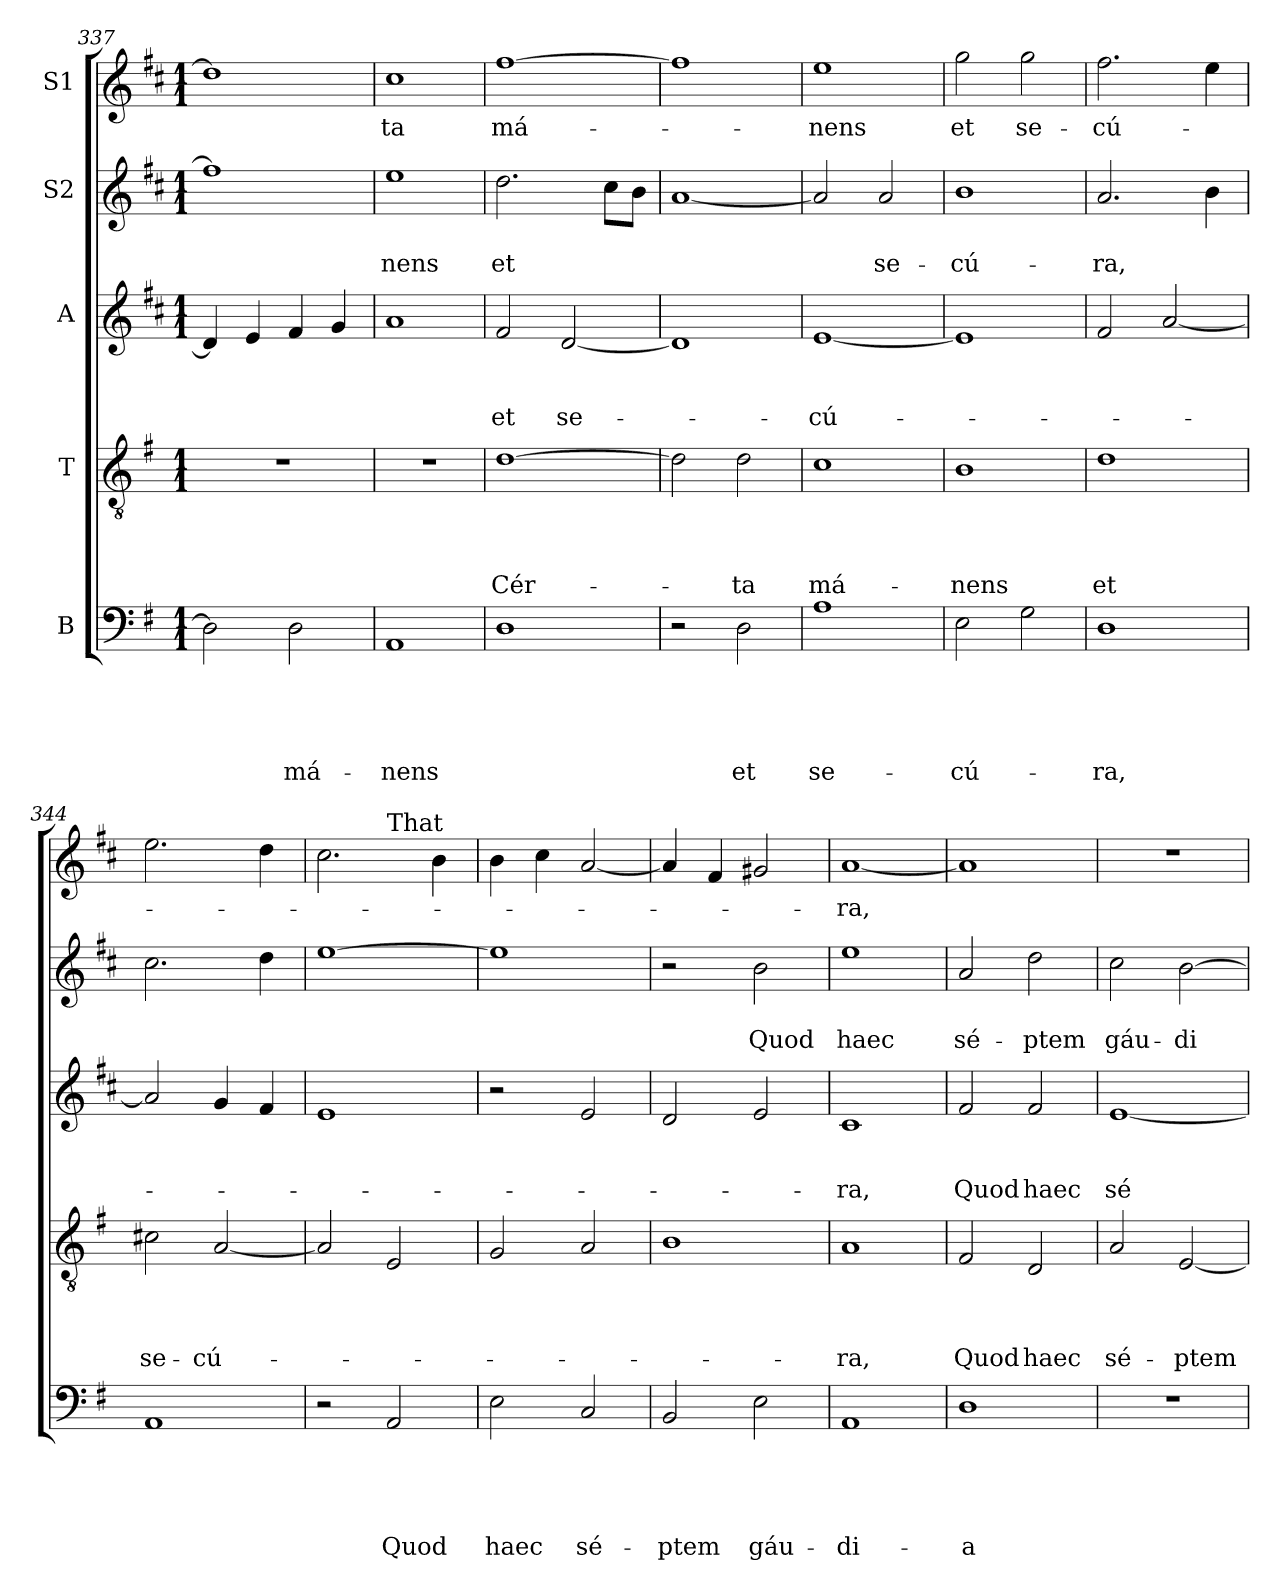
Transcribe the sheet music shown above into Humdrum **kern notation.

**kern	**text	**text	**text	**text	**text	**kern	**text	**text	**text	**text	**kern	**text	**text	**text	**kern	**text	**text	**kern	**text
*part5	*part5	*part5	*part5	*part5	*part5	*part4	*part4	*part4	*part4	*part4	*part3	*part3	*part3	*part3	*part2	*part2	*part2	*part1	*part1
*staff5	*staff5	*staff5	*staff5	*staff5	*staff5	*staff4	*staff4	*staff4	*staff4	*staff4	*staff3	*staff3	*staff3	*staff3	*staff2	*staff2	*staff2	*staff1	*staff1
*I"B	*	*	*	*	*	*I"T	*	*	*	*	*I"A	*	*	*	*I"S2	*	*	*I"S1	*
*clefF4	*	*	*	*	*	*clefGv2	*	*	*	*	*clefG2	*	*	*	*clefG2	*	*	*clefG2	*
*k[f#]	*	*	*	*	*	*k[f#]	*	*	*	*	*k[f#c#]	*	*	*	*k[f#c#]	*	*	*k[f#c#]	*
*G:	*	*	*	*	*	*G:	*	*	*	*	*D:	*	*	*	*D:	*	*	*D:	*
*M1/1	*	*	*	*	*	*M1/1	*	*	*	*	*M1/1	*	*	*	*M1/1	*	*	*M1/1	*
=337	=337	=337	=337	=337	=337	=337	=337	=337	=337	=337	=337	=337	=337	=337	=337	=337	=337	=337	=337
2D\]	.	.	.	.	.	1r	.	.	.	.	4d/]	.	.	.	1ff#]	.	.	1dd]	.
.	.	.	.	.	.	.	.	.	.	.	4e/	.	.	.	.	.	.	.	.
!	!	!	!	!	!LO:LY:b	!	!	!	!	!	!	!	!	!	!	!	!	!	!
2D\	.	.	.	.	má-	.	.	.	.	.	4f#/	.	.	.	.	.	.	.	.
.	.	.	.	.	.	.	.	.	.	.	4g/	.	.	.	.	.	.	.	.
!!LO:PB:g=z
=338	=338	=338	=338	=338	=338	=338	=338	=338	=338	=338	=338	=338	=338	=338	=338	=338	=338	=338	=338
!	!	!	!	!	!LO:LY:b	!	!	!	!	!	!	!	!	!	!	!	!LO:LY:b	!	!LO:LY:b
1AA	.	.	.	.	-nens	1r	.	.	.	.	1a	.	.	.	1ee	.	-nens	1cc#	-ta
=339	=339	=339	=339	=339	=339	=339	=339	=339	=339	=339	=339	=339	=339	=339	=339	=339	=339	=339	=339
!	!	!	!	!	!	!	!	!	!	!LO:LY:b	!	!	!	!LO:LY:b	!	!	!LO:LY:b	!	!LO:LY:b
1D	.	.	.	.	.	[1d	.	.	.	Cér-	2f#/	.	.	et	2.dd\	.	et	[1ff#	má-
!	!	!	!	!	!	!	!	!	!	!	!	!	!	!LO:LY:b	!	!	!	!	!
.	.	.	.	.	.	.	.	.	.	.	[2d/	.	.	se-	.	.	.	.	.
.	.	.	.	.	.	.	.	.	.	.	.	.	.	.	8cc#\L	.	.	.	.
.	.	.	.	.	.	.	.	.	.	.	.	.	.	.	8b\J	.	.	.	.
=340	=340	=340	=340	=340	=340	=340	=340	=340	=340	=340	=340	=340	=340	=340	=340	=340	=340	=340	=340
2r	.	.	.	.	.	2d\]	.	.	.	.	1d]	.	.	.	[1a	.	.	1ff#]	.
!	!	!	!	!	!LO:LY:b	!	!	!	!	!LO:LY:b	!	!	!	!	!	!	!	!	!
2D\	.	.	.	.	et	2d\	.	.	.	-ta	.	.	.	.	.	.	.	.	.
=341	=341	=341	=341	=341	=341	=341	=341	=341	=341	=341	=341	=341	=341	=341	=341	=341	=341	=341	=341
!	!	!	!	!	!LO:LY:b	!	!	!	!	!LO:LY:b	!	!	!	!LO:LY:b	!	!	!	!	!LO:LY:b
1A	.	.	.	.	se-	1c	.	.	.	má-	[1e	.	.	-cú-	2a/]	.	.	1ee	-nens
!	!	!	!	!	!	!	!	!	!	!	!	!	!	!	!	!	!LO:LY:b	!	!
.	.	.	.	.	.	.	.	.	.	.	.	.	.	.	2a/	.	se-	.	.
=342	=342	=342	=342	=342	=342	=342	=342	=342	=342	=342	=342	=342	=342	=342	=342	=342	=342	=342	=342
!	!	!	!	!	!LO:LY:b	!	!	!	!	!LO:LY:b	!	!	!	!	!	!	!LO:LY:b	!	!LO:LY:b
2E\	.	.	.	.	-cú-	1B	.	.	.	-nens	1e]	.	.	.	1b	.	-cú-	2gg\	et
!	!	!	!	!	!	!	!	!	!	!	!	!	!	!	!	!	!	!	!LO:LY:b
2G\	.	.	.	.	.	.	.	.	.	.	.	.	.	.	.	.	.	2gg\	se-
=343	=343	=343	=343	=343	=343	=343	=343	=343	=343	=343	=343	=343	=343	=343	=343	=343	=343	=343	=343
!	!	!	!	!	!LO:LY:b	!	!	!	!	!LO:LY:b	!	!	!	!	!	!	!LO:LY:b	!	!LO:LY:b
1D	.	.	.	.	-ra,	1d	.	.	.	et	2f#/	.	.	.	2.a/	.	-ra,	2.ff#\	-cú-
.	.	.	.	.	.	.	.	.	.	.	[2a/	.	.	.	.	.	.	.	.
.	.	.	.	.	.	.	.	.	.	.	.	.	.	.	4b\	.	.	4ee\	.
=344	=344	=344	=344	=344	=344	=344	=344	=344	=344	=344	=344	=344	=344	=344	=344	=344	=344	=344	=344
!	!	!	!	!	!	!	!	!	!	!LO:LY:b	!	!	!	!	!	!	!	!	!
1AA	.	.	.	.	.	2c#i\	.	.	.	se-	2a/]	.	.	.	2.cc#\	.	.	2.ee\	.
!	!	!	!	!	!	!	!	!	!	!LO:LY:b	!	!	!	!	!	!	!	!	!
.	.	.	.	.	.	[2A/	.	.	.	-cú-	4g/	.	.	.	.	.	.	.	.
.	.	.	.	.	.	.	.	.	.	.	4f#/	.	.	.	4dd\	.	.	4dd\	.
!!LO:LB:g=z
=345	=345	=345	=345	=345	=345	=345	=345	=345	=345	=345	=345	=345	=345	=345	=345	=345	=345	=345	=345
*	*	*	*	*	*	*	*	*	*	*	*	*	*	*	*	*	*	*^	*
2r	.	.	.	.	.	2A/]	.	.	.	.	1e	.	.	.	[1ee	.	.	2.cc#\	2ryy	.
!	!	!	!	!	!	!	!	!	!	!	!	!	!	!	!	!	!	!	!LO:TX:a:t=That	!
!	!	!	!	!	!LO:LY:b	!	!	!	!	!	!	!	!	!	!	!	!	!	!	!
2AA/	.	.	.	.	Quod	2E/	.	.	.	.	.	.	.	.	.	.	.	.	2ryy	.
.	.	.	.	.	.	.	.	.	.	.	.	.	.	.	.	.	.	4b\	.	.
=346	=346	=346	=346	=346	=346	=346	=346	=346	=346	=346	=346	=346	=346	=346	=346	=346	=346	=346	=346	=346
!	!	!	!	!	!	!	!	!	!	!	!	!	!	!	!	!	!	!LO:TX:a:t=these seven joys	!	!
!	!	!	!	!	!LO:LY:b	!	!	!	!	!	!	!	!	!	!	!	!	!	!	!
*	*	*	*	*	*	*	*	*	*	*	*	*	*	*	*	*	*	*v	*v	*
2E\	.	.	.	.	haec	2G/	.	.	.	.	2r	.	.	.	1ee]	.	.	4b\	.
.	.	.	.	.	.	.	.	.	.	.	.	.	.	.	.	.	.	4cc#\	.
!	!	!	!	!	!LO:LY:b	!	!	!	!	!	!	!	!	!	!	!	!	!	!
2C/	.	.	.	.	sé-	2A/	.	.	.	.	2e/	.	.	.	.	.	.	[2a/	.
=347	=347	=347	=347	=347	=347	=347	=347	=347	=347	=347	=347	=347	=347	=347	=347	=347	=347	=347	=347
!	!	!	!	!	!LO:LY:b	!	!	!	!	!	!	!	!	!	!	!	!	!	!
2BB/	.	.	.	.	-ptem	1B	.	.	.	.	2d/	.	.	.	2r	.	.	4a/]	.
.	.	.	.	.	.	.	.	.	.	.	.	.	.	.	.	.	.	4f#/	.
!	!	!	!	!	!LO:LY:b	!	!	!	!	!	!	!	!	!	!	!	!LO:LY:b	!	!
2E\	.	.	.	.	gáu-	.	.	.	.	.	2e/	.	.	.	2b\	.	Quod	2g#i/	.
=348	=348	=348	=348	=348	=348	=348	=348	=348	=348	=348	=348	=348	=348	=348	=348	=348	=348	=348	=348
!	!	!	!	!	!LO:LY:b	!	!	!	!	!LO:LY:b	!	!	!	!LO:LY:b	!	!	!LO:LY:b	!	!LO:LY:b
1AA	.	.	.	.	-di-	1A	.	.	.	-ra,	1c#	.	.	-ra,	1ee	.	haec	[1a	-ra,
=349	=349	=349	=349	=349	=349	=349	=349	=349	=349	=349	=349	=349	=349	=349	=349	=349	=349	=349	=349
!	!	!	!	!	!LO:LY:b	!	!	!	!	!LO:LY:b	!	!	!	!LO:LY:b	!	!	!LO:LY:b	!	!
1D	.	.	.	.	-a	2F#/	.	.	.	Quod	2f#/	.	.	Quod	2a/	.	sé-	1a]	.
!	!	!	!	!	!	!	!	!	!	!LO:LY:b	!	!	!	!LO:LY:b	!	!	!LO:LY:b	!	!
.	.	.	.	.	.	2D/	.	.	.	haec	2f#/	.	.	haec	2dd\	.	-ptem	.	.
=350	=350	=350	=350	=350	=350	=350	=350	=350	=350	=350	=350	=350	=350	=350	=350	=350	=350	=350	=350
!	!	!	!	!	!	!	!	!	!	!LO:LY:b	!	!	!	!LO:LY:b	!	!	!LO:LY:b	!	!
1r	.	.	.	.	.	2A/	.	.	.	sé-	[1e	.	.	sé-	2cc#\	.	gáu-	1r	.
!	!	!	!	!	!	!	!	!	!	!LO:LY:b	!	!	!	!	!	!	!LO:LY:b	!	!
.	.	.	.	.	.	[2E/	.	.	.	-ptem	.	.	.	.	[2b\	.	-di-	.	.
=	=	=	=	=	=	=	=	=	=	=	=	=	=	=	=	=	=	=	=
*-	*-	*-	*-	*-	*-	*-	*-	*-	*-	*-	*-	*-	*-	*-	*-	*-	*-	*-	*-
